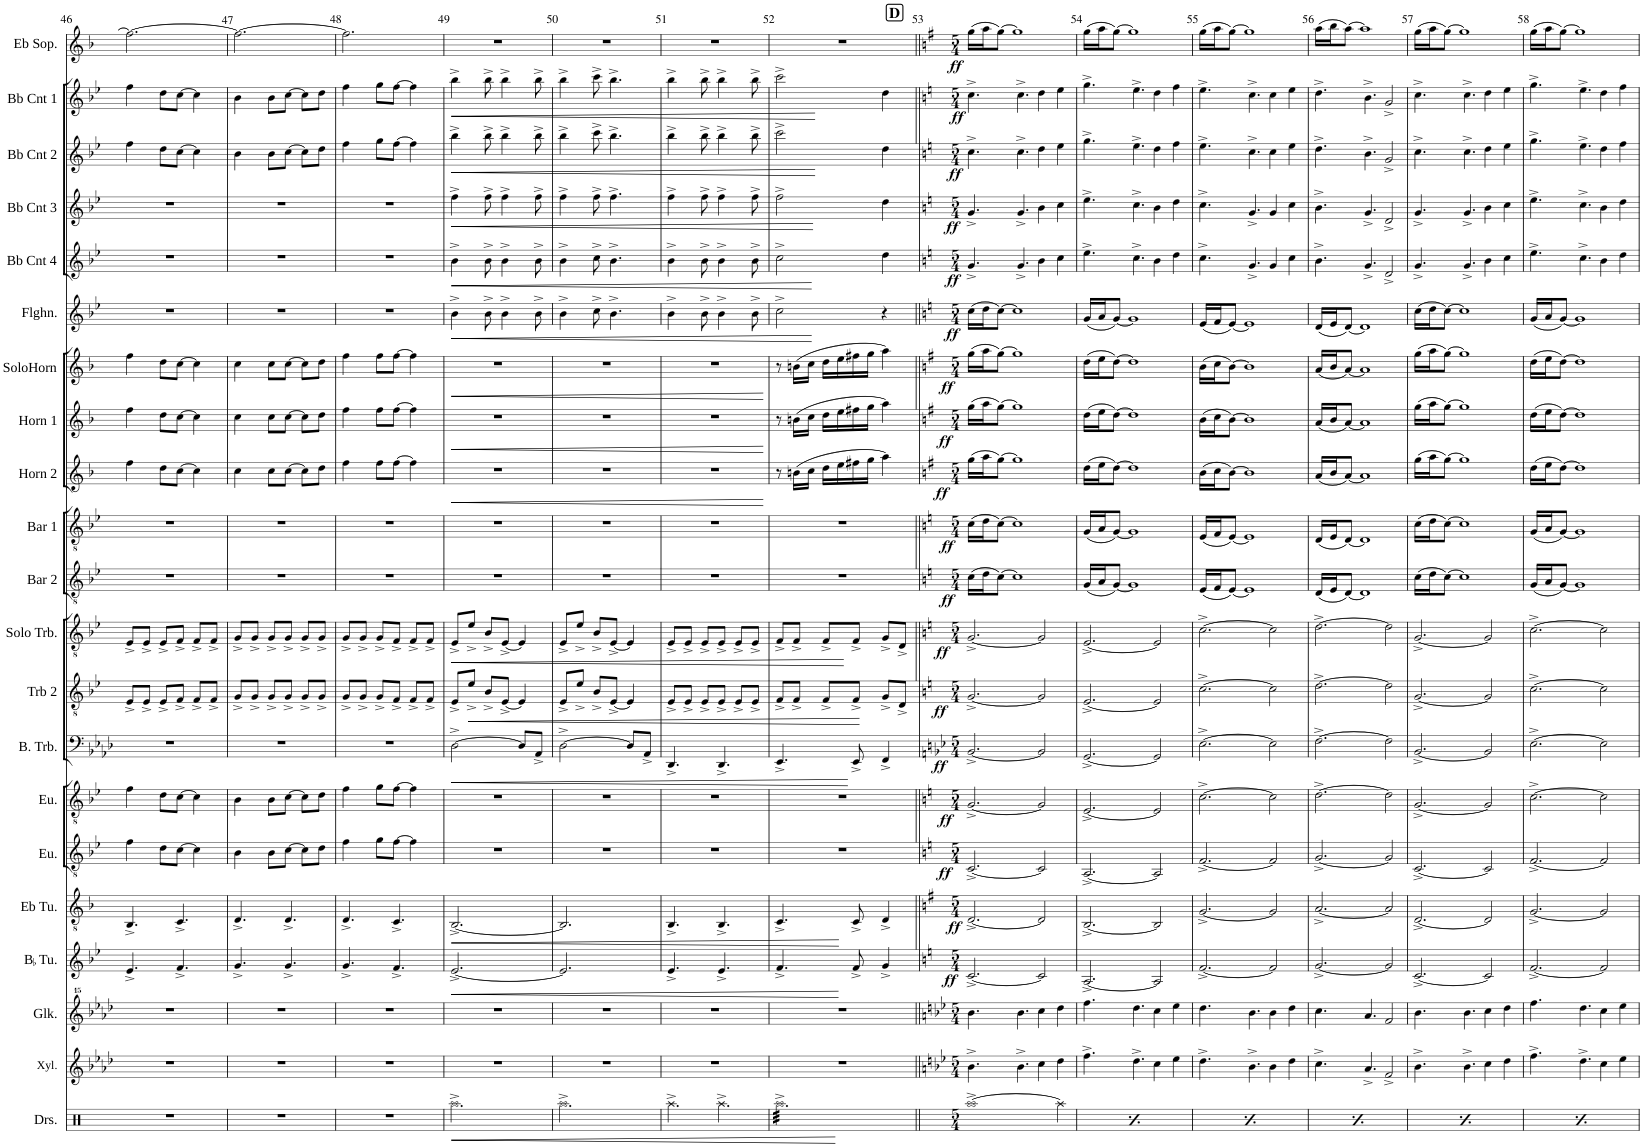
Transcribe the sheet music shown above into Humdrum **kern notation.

**kern	**dynam	**kern	**kern	**kern	**dynam	**kern	**dynam	**kern	**dynam	**kern	**dynam	**kern	**dynam	**kern	**dynam	**kern	**dynam	**kern	**dynam	**kern	**dynam	**kern	**dynam	**kern	**dynam	**kern	**dynam	**kern	**dynam	**kern	**dynam	**kern	**dynam	**kern	**dynam	**kern	**dynam	**kern	**dynam
*part21	*part21	*part20	*part19	*part18	*part18	*part17	*part17	*part16	*part16	*part15	*part15	*part14	*part14	*part13	*part13	*part12	*part12	*part11	*part11	*part10	*part10	*part9	*part9	*part8	*part8	*part7	*part7	*part6	*part6	*part5	*part5	*part4	*part4	*part3	*part3	*part2	*part2	*part1	*part1
*staff21	*staff21	*staff20	*staff19	*staff18	*staff18	*staff17	*staff17	*staff16	*staff16	*staff15	*staff15	*staff14	*staff14	*staff13	*staff13	*staff12	*staff12	*staff11	*staff11	*staff10	*staff10	*staff9	*staff9	*staff8	*staff8	*staff7	*staff7	*staff6	*staff6	*staff5	*staff5	*staff4	*staff4	*staff3	*staff3	*staff2	*staff2	*staff1	*staff1
*I"Drumset	*	*I"Xylophone	*I"Glockenspiel	*I"BaccidentalFlat Tuba	*	*I"Eb Tuba	*	*I"Euphonium	*	*I"Euphonium	*	*I"Bass Trombone	*	*I"Trombone 2	*	*I"Solo Trombone	*	*I"Baritone 2	*	*I"Baritone 1	*	*I"Horn 2	*	*I"Horn 1	*	*I"Solo Horn	*	*I"Flugelhorn	*	*I"Bb Cornet 4	*	*I"Bb Cornet 3	*	*I"Bb Cornet 2	*	*I"Bb Cornet 1	*	*I"Eb Soprano	*
*I'Drs.	*	*I'Xyl.	*I'Glk.	*I'BaccidentalFlat Tu.	*	*I'Eb Tu.	*	*I'Eu.	*	*I'Eu.	*	*I'B. Trb.	*	*I'Trb 2	*	*I'Solo Trb.	*	*I'Bar 2	*	*I'Bar 1	*	*I'Horn 2	*	*I'Horn 1	*	*I'SoloHorn	*	*I'Flghn.	*	*I'Bb Cnt 4	*	*I'Bb Cnt 3	*	*I'Bb Cnt 2	*	*I'Bb Cnt 1	*	*I'Eb Sop.	*
!!LO:PB:g=z
*clefX	*	*clefG2	*clefG^^2	*clefG2	*	*clefGv2	*	*clefGv2	*	*clefGv2	*	*clefF4	*	*clefGv2	*	*clefGv2	*	*clefGv2	*	*clefGv2	*	*clefG2	*	*clefG2	*	*clefG2	*	*clefG2	*	*clefG2	*	*clefG2	*	*clefG2	*	*clefG2	*	*clefG2	*
*	*	*Trd-7c-12	*	*	*	*	*	*	*	*	*	*	*	*	*	*	*	*Trd4c7	*	*	*	*Trd5c9	*	*Trd5c9	*	*Trd5c9	*	*Trd1c2	*	*Trd1c2	*	*Trd1c2	*	*Trd1c2	*	*Trd1c2	*	*Trd-2c-3	*
*k[]	*	*k[b-e-a-d-]	*k[b-e-a-d-]	*k[b-e-]	*	*k[b-]	*	*k[b-e-]	*	*k[b-e-]	*	*k[b-e-a-d-]	*	*k[b-e-]	*	*k[b-e-]	*	*k[b-e-]	*	*k[b-e-]	*	*k[b-]	*	*k[b-]	*	*k[b-]	*	*k[b-e-]	*	*k[b-e-]	*	*k[b-e-]	*	*k[b-e-]	*	*k[b-e-]	*	*k[b-]	*
*M3/4	*	*M3/4	*M3/4	*M3/4	*	*M3/4	*	*M3/4	*	*M3/4	*	*M3/4	*	*M3/4	*	*M3/4	*	*M3/4	*	*M3/4	*	*M3/4	*	*M3/4	*	*M3/4	*	*M3/4	*	*M3/4	*	*M3/4	*	*M3/4	*	*M3/4	*	*M3/4	*
=46	=46	=46	=46	=46	=46	=46	=46	=46	=46	=46	=46	=46	=46	=46	=46	=46	=46	=46	=46	=46	=46	=46	=46	=46	=46	=46	=46	=46	=46	=46	=46	=46	=46	=46	=46	=46	=46	=46	=46
2.r	.	2.r	2.r	4.e-^/	.	4.BB-^/	.	4f\	.	4f\	.	2.r	.	8E-^/L	.	8E-^/L	.	2.r	.	2.r	.	4ff\	.	4ff\	.	4ff\	.	2.r	.	2.r	.	2.r	.	4ff\	.	4ff\	.	2.ff\_	.
.	.	.	.	.	.	.	.	.	.	.	.	.	.	8E-^/J	.	8E-^/J	.	.	.	.	.	.	.	.	.	.	.	.	.	.	.	.	.	.	.	.	.	.	.
.	.	.	.	.	.	.	.	8d\L	.	8d\L	.	.	.	8E-^/L	.	8E-^/L	.	.	.	.	.	8dd\L	.	8dd\L	.	8dd\L	.	.	.	.	.	.	.	8dd\L	.	8dd\L	.	.	.
.	.	.	.	4.f^/	.	4.C^/	.	[8c\J	.	[8c\J	.	.	.	8F^/J	.	8F^/J	.	.	.	.	.	[8cc\J	.	[8cc\J	.	[8cc\J	.	.	.	.	.	.	.	[8cc\J	.	[8cc\J	.	.	.
.	.	.	.	.	.	.	.	4c\]	.	4c\]	.	.	.	8F^/L	.	8F^/L	.	.	.	.	.	4cc\]	.	4cc\]	.	4cc\]	.	.	.	.	.	.	.	4cc\]	.	4cc\]	.	.	.
.	.	.	.	.	.	.	.	.	.	.	.	.	.	8F^/J	.	8F^/J	.	.	.	.	.	.	.	.	.	.	.	.	.	.	.	.	.	.	.	.	.	.	.
=47	=47	=47	=47	=47	=47	=47	=47	=47	=47	=47	=47	=47	=47	=47	=47	=47	=47	=47	=47	=47	=47	=47	=47	=47	=47	=47	=47	=47	=47	=47	=47	=47	=47	=47	=47	=47	=47	=47	=47
2.r	.	2.r	2.r	4.g^/	.	4.D^/	.	4B-\	.	4B-\	.	2.r	.	8G^/L	.	8G^/L	.	2.r	.	2.r	.	4cc\	.	4cc\	.	4cc\	.	2.r	.	2.r	.	2.r	.	4b-\	.	4b-\	.	2.ff\_	.
.	.	.	.	.	.	.	.	.	.	.	.	.	.	8G^/J	.	8G^/J	.	.	.	.	.	.	.	.	.	.	.	.	.	.	.	.	.	.	.	.	.	.	.
.	.	.	.	.	.	.	.	8B-\L	.	8B-\L	.	.	.	8G^/L	.	8G^/L	.	.	.	.	.	8cc\L	.	8cc\L	.	8cc\L	.	.	.	.	.	.	.	8b-\L	.	8b-\L	.	.	.
.	.	.	.	4.g^/	.	4.D^/	.	[8c\J	.	[8c\J	.	.	.	8G^/J	.	8G^/J	.	.	.	.	.	[8cc\J	.	[8cc\J	.	[8cc\J	.	.	.	.	.	.	.	[8cc\J	.	[8cc\J	.	.	.
.	.	.	.	.	.	.	.	8c\L]	.	8c\L]	.	.	.	8G^/L	.	8G^/L	.	.	.	.	.	8cc\L]	.	8cc\L]	.	8cc\L]	.	.	.	.	.	.	.	8cc\L]	.	8cc\L]	.	.	.
.	.	.	.	.	.	.	.	8d\J	.	8d\J	.	.	.	8G^/J	.	8G^/J	.	.	.	.	.	8dd\J	.	8dd\J	.	8dd\J	.	.	.	.	.	.	.	8dd\J	.	8dd\J	.	.	.
=48	=48	=48	=48	=48	=48	=48	=48	=48	=48	=48	=48	=48	=48	=48	=48	=48	=48	=48	=48	=48	=48	=48	=48	=48	=48	=48	=48	=48	=48	=48	=48	=48	=48	=48	=48	=48	=48	=48	=48
2.r	.	2.r	2.r	4.g^/	.	4.D^/	.	4f\	.	4f\	.	2.r	.	8G^/L	.	8G^/L	.	2.r	.	2.r	.	4ff\	.	4ff\	.	4ff\	.	2.r	.	2.r	.	2.r	.	4ff\	.	4ff\	.	2.ff\]	.
.	.	.	.	.	.	.	.	.	.	.	.	.	.	8G^/J	.	8G^/J	.	.	.	.	.	.	.	.	.	.	.	.	.	.	.	.	.	.	.	.	.	.	.
.	.	.	.	.	.	.	.	8g\L	.	8g\L	.	.	.	8G^/L	.	8G^/L	.	.	.	.	.	8ff\L	.	8ff\L	.	8ff\L	.	.	.	.	.	.	.	8gg\L	.	8gg\L	.	.	.
.	.	.	.	4.f^/	.	4.C^/	.	[8f\J	.	[8f\J	.	.	.	8F^/J	.	8F^/J	.	.	.	.	.	[8ff\J	.	[8ff\J	.	[8ff\J	.	.	.	.	.	.	.	[8ff\J	.	[8ff\J	.	.	.
.	.	.	.	.	.	.	.	4f\]	.	4f\]	.	.	.	8F^/L	.	8F^/L	.	.	.	.	.	4ff\]	.	4ff\]	.	4ff\]	.	.	.	.	.	.	.	4ff\]	.	4ff\]	.	.	.
.	.	.	.	.	.	.	.	.	.	.	.	.	.	8F^/J	.	8F^/J	.	.	.	.	.	.	.	.	.	.	.	.	.	.	.	.	.	.	.	.	.	.	.
=49	=49	=49	=49	=49	=49	=49	=49	=49	=49	=49	=49	=49	=49	=49	=49	=49	=49	=49	=49	=49	=49	=49	=49	=49	=49	=49	=49	=49	=49	=49	=49	=49	=49	=49	=49	=49	=49	=49	=49
!	!LO:HP:b	!	!	!	!LO:HP:b	!	!LO:HP:b	!	!	!	!	!	!LO:HP:b	!	!	!	!LO:HP:b	!	!	!	!	!	!LO:HP:b	!	!LO:HP:b	!	!LO:HP:b	!	!LO:HP:b	!	!LO:HP:b	!	!LO:HP:b	!	!LO:HP:b	!	!LO:HP:b	!	!
2.Raa^\	<	2.r	2.r	[2.e-^/	<	[2.BB-^/	<	2.r	.	2.r	.	[2D-^\	<	8E-^/L	.	8E-^/L	<	2.r	.	2.r	.	2.r	<	2.r	<	2.r	<	4b-^\	<	4b-^\	<	4ff^\	<	4bb-^\	<	4bb-^\	<	2.r	.
!	!	!	!	!	!	!	!	!	!	!	!	!	!	!	!LO:HP:b	!	!	!	!	!	!	!	!	!	!	!	!	!	!	!	!	!	!	!	!	!	!	!	!
.	.	.	.	.	.	.	.	.	.	.	.	.	.	8e-^/J	<	8e-^/J	.	.	.	.	.	.	.	.	.	.	.	.	.	.	.	.	.	.	.	.	.	.	.
.	.	.	.	.	.	.	.	.	.	.	.	.	.	8B-^/L	.	8B-^/L	.	.	.	.	.	.	.	.	.	.	.	8b-^\	.	8b-^\	.	8ff^\	.	8bb-^\	.	8bb-^\	.	.	.
.	.	.	.	.	.	.	.	.	.	.	.	.	.	[8E-^/J	.	[8E-^/J	.	.	.	.	.	.	.	.	.	.	.	4b-^\	.	4b-^\	.	4ff^\	.	4bb-^\	.	4bb-^\	.	.	.
.	.	.	.	.	.	.	.	.	.	.	.	8D-/L]	.	4E-/]	.	4E-/]	.	.	.	.	.	.	.	.	.	.	.	.	.	.	.	.	.	.	.	.	.	.	.
.	.	.	.	.	.	.	.	.	.	.	.	8AA-^/J	.	.	.	.	.	.	.	.	.	.	.	.	.	.	.	8b-^\	.	8b-^\	.	8ff^\	.	8bb-^\	.	8bb-^\	.	.	.
.	[	.	.	.	[	.	[	.	.	.	.	.	[	.	[	.	[	.	.	.	.	.	.	.	.	.	.	.	[	.	[	.	[	.	[	.	[	.	.
=50	=50	=50	=50	=50	=50	=50	=50	=50	=50	=50	=50	=50	=50	=50	=50	=50	=50	=50	=50	=50	=50	=50	=50	=50	=50	=50	=50	=50	=50	=50	=50	=50	=50	=50	=50	=50	=50	=50	=50
2.Raa^\	.	2.r	2.r	2.e-/]	.	2.BB-/]	.	2.r	.	2.r	.	[2D-^\	.	8E-^/L	.	8E-^/L	.	2.r	.	2.r	.	2.r	.	2.r	.	2.r	.	4b-^\	.	4b-^\	.	4ff^\	.	4bb-^\	.	4bb-^\	.	2.r	.
.	.	.	.	.	.	.	.	.	.	.	.	.	.	8e-^/J	.	8e-^/J	.	.	.	.	.	.	.	.	.	.	.	.	.	.	.	.	.	.	.	.	.	.	.
.	.	.	.	.	.	.	.	.	.	.	.	.	.	8B-^/L	.	8B-^/L	.	.	.	.	.	.	.	.	.	.	.	8cc^\	.	8cc^\	.	8ff^\	.	8ccc^\	.	8ccc^\	.	.	.
.	.	.	.	.	.	.	.	.	.	.	.	.	.	[8E-^/J	.	[8E-^/J	.	.	.	.	.	.	.	.	.	.	.	4.b-^\	.	4.b-^\	.	4.ff^\	.	4.bb-^\	.	4.bb-^\	.	.	.
.	.	.	.	.	.	.	.	.	.	.	.	8D-/L]	.	4E-/]	.	4E-/]	.	.	.	.	.	.	.	.	.	.	.	.	.	.	.	.	.	.	.	.	.	.	.
.	.	.	.	.	.	.	.	.	.	.	.	8AA-^/J	.	.	.	.	.	.	.	.	.	.	.	.	.	.	.	.	.	.	.	.	.	.	.	.	.	.	.
=51	=51	=51	=51	=51	=51	=51	=51	=51	=51	=51	=51	=51	=51	=51	=51	=51	=51	=51	=51	=51	=51	=51	=51	=51	=51	=51	=51	=51	=51	=51	=51	=51	=51	=51	=51	=51	=51	=51	=51
4.Raa^\	.	2.r	2.r	4.e-^/	.	4.BB-^/	.	2.r	.	2.r	.	4.DD-^/	.	8E-^/L	.	8E-^/L	.	2.r	.	2.r	.	2.r	.	2.r	.	2.r	.	4b-^\	.	4b-^\	.	4ff^\	.	4bb-^\	.	4bb-^\	.	2.r	.
.	.	.	.	.	.	.	.	.	.	.	.	.	.	8E-^/J	.	8E-^/J	.	.	.	.	.	.	.	.	.	.	.	.	.	.	.	.	.	.	.	.	.	.	.
.	.	.	.	.	.	.	.	.	.	.	.	.	.	8E-^/L	.	8E-^/L	.	.	.	.	.	.	.	.	.	.	.	8b-^\	.	8b-^\	.	8ff^\	.	8bb-^\	.	8bb-^\	.	.	.
4.Raa^\	.	.	.	4.e-^/	.	4.BB-^/	.	.	.	.	.	4.DD-^/	.	8E-^/J	.	8E-^/J	.	.	.	.	.	.	.	.	.	.	.	4b-^\	.	4b-^\	.	4ff^\	.	4bb-^\	.	4bb-^\	.	.	.
.	.	.	.	.	.	.	.	.	.	.	.	.	.	8E-^/L	.	8E-^/L	.	.	.	.	.	.	.	.	.	.	.	.	.	.	.	.	.	.	.	.	.	.	.
.	.	.	.	.	.	.	.	.	.	.	.	.	.	8E-^/J	.	8E-^/J	.	.	.	.	.	.	.	.	.	.	.	8b-^\	.	8b-^\	.	8ff^\	.	8bb-^\	.	8bb-^\	.	.	.
.	.	.	.	.	.	.	.	.	.	.	.	.	.	.	.	.	.	.	.	.	.	.	[	.	[	.	[	.	.	.	.	.	.	.	.	.	.	.	.
=52	=52	=52	=52	=52	=52	=52	=52	=52	=52	=52	=52	=52	=52	=52	=52	=52	=52	=52	=52	=52	=52	=52	=52	=52	=52	=52	=52	=52	=52	=52	=52	=52	=52	=52	=52	=52	=52	=52	=52
*tremolo	*	*	*	*	*	*	*	*	*	*	*	*	*	*	*	*	*	*	*	*	*	*	*	*	*	*	*	*	*	*	*	*	*	*	*	*	*	*	*
32Raa^\LLL	.	2.r	2.r	4.f^/	.	4.C^/	.	2.r	.	2.r	.	4.EE-^/	.	8F^/L	.	8F^/L	.	2.r	.	2.r	.	8r	.	8r	.	8r	.	2cc^\	.	2cc^\	.	2ff^\	.	2ccc^\	.	2ccc^\	.	2.r	.
32Raa^\	.	.	.	.	.	.	.	.	.	.	.	.	.	.	.	.	.	.	.	.	.	.	.	.	.	.	.	.	.	.	.	.	.	.	.	.	.	.	.
32Raa^\	.	.	.	.	.	.	.	.	.	.	.	.	.	.	.	.	.	.	.	.	.	.	.	.	.	.	.	.	.	.	.	.	.	.	.	.	.	.	.
32Raa^\	.	.	.	.	.	.	.	.	.	.	.	.	.	.	.	.	.	.	.	.	.	.	.	.	.	.	.	.	.	.	.	.	.	.	.	.	.	.	.
32Raa^\	.	.	.	.	.	.	.	.	.	.	.	.	.	8F^/J	.	8F^/J	.	.	.	.	.	(16bn\LL	.	(16bn\LL	.	(16bn\LL	.	.	.	.	.	.	.	.	.	.	.	.	.
32Raa^\	.	.	.	.	.	.	.	.	.	.	.	.	.	.	.	.	.	.	.	.	.	.	.	.	.	.	.	.	.	.	.	.	.	.	.	.	.	.	.
32Raa^\	.	.	.	.	.	.	.	.	.	.	.	.	.	.	.	.	.	.	.	.	.	16cc\JJ	.	16cc\JJ	.	16cc\JJ	.	.	.	.	.	.	.	.	.	.	.	.	.
32Raa^\	.	.	.	.	.	.	.	.	.	.	.	.	.	.	.	.	.	.	.	.	.	.	.	.	.	.	.	.	.	.	.	.	.	.	.	.	.	.	.
32Raa^\	.	.	.	.	.	.	.	.	.	.	.	.	.	8F^/L	.	8F^/L	.	.	.	.	.	16dd\LL	.	16dd\LL	.	16dd\LL	.	.	.	.	.	.	.	.	.	.	.	.	.
32Raa^\	.	.	.	.	.	.	.	.	.	.	.	.	.	.	.	.	.	.	.	.	.	.	.	.	.	.	.	.	.	.	.	.	.	.	.	.	.	.	.
32Raa^\	.	.	.	.	.	.	.	.	.	.	.	.	.	.	.	.	.	.	.	.	.	16ee\	.	16ee\	.	16ee\	.	.	.	.	.	.	.	.	.	.	.	.	.
32Raa^\	.	.	.	.	.	.	.	.	.	.	.	.	.	.	.	.	.	.	.	.	.	.	.	.	.	.	.	.	.	.	.	.	.	.	.	.	.	.	.
32Raa^\	.	.	.	8f^/	.	8C^/	.	.	.	.	.	8EE-^/	.	8F^/J	.	8F^/J	.	.	.	.	.	16ff#X\	.	16ff#X\	.	16ff#X\	.	.	.	.	.	.	.	.	.	.	.	.	.
32Raa^\	.	.	.	.	.	.	.	.	.	.	.	.	.	.	.	.	.	.	.	.	.	.	.	.	.	.	.	.	.	.	.	.	.	.	.	.	.	.	.
32Raa^\	.	.	.	.	.	.	.	.	.	.	.	.	.	.	.	.	.	.	.	.	.	16gg\JJ	.	16gg\JJ	.	16gg\JJ	.	.	.	.	.	.	.	.	.	.	.	.	.
32Raa^\	.	.	.	.	.	.	.	.	.	.	.	.	.	.	.	.	.	.	.	.	.	.	.	.	.	.	.	.	.	.	.	.	.	.	.	.	.	.	.
32Raa^\	.	.	.	4g^/	.	4D^/	.	.	.	.	.	4FF^/	.	8G^/L	.	8G^/L	.	.	.	.	.	4aa\)	.	4aa\)	.	4aa\)	.	4r	.	4dd\	.	4dd\	.	4dd\	.	4dd\	.	.	.
32Raa^\	.	.	.	.	.	.	.	.	.	.	.	.	.	.	.	.	.	.	.	.	.	.	.	.	.	.	.	.	.	.	.	.	.	.	.	.	.	.	.
32Raa^\	.	.	.	.	.	.	.	.	.	.	.	.	.	.	.	.	.	.	.	.	.	.	.	.	.	.	.	.	.	.	.	.	.	.	.	.	.	.	.
32Raa^\	.	.	.	.	.	.	.	.	.	.	.	.	.	.	.	.	.	.	.	.	.	.	.	.	.	.	.	.	.	.	.	.	.	.	.	.	.	.	.
32Raa^\	.	.	.	.	.	.	.	.	.	.	.	.	.	8D^/J	.	8D^/J	.	.	.	.	.	.	.	.	.	.	.	.	.	.	.	.	.	.	.	.	.	.	.
32Raa^\	.	.	.	.	.	.	.	.	.	.	.	.	.	.	.	.	.	.	.	.	.	.	.	.	.	.	.	.	.	.	.	.	.	.	.	.	.	.	.
32Raa^\	.	.	.	.	.	.	.	.	.	.	.	.	.	.	.	.	.	.	.	.	.	.	.	.	.	.	.	.	.	.	.	.	.	.	.	.	.	.	.
32Raa^\JJJ	.	.	.	.	.	.	.	.	.	.	.	.	.	.	.	.	.	.	.	.	.	.	.	.	.	.	.	.	.	.	.	.	.	.	.	.	.	.	.
*Xtremolo	*	*	*	*	*	*	*	*	*	*	*	*	*	*	*	*	*	*	*	*	*	*	*	*	*	*	*	*	*	*	*	*	*	*	*	*	*	*	*
!!LO:REH:place=s1:a:B:cj:fs=14:t=D
=53||	=53||	=53||	=53||	=53||	=53||	=53||	=53||	=53||	=53||	=53||	=53||	=53||	=53||	=53||	=53||	=53||	=53||	=53||	=53||	=53||	=53||	=53||	=53||	=53||	=53||	=53||	=53||	=53||	=53||	=53||	=53||	=53||	=53||	=53||	=53||	=53||	=53||	=53||	=53||
*	*	*k[b-e-]	*k[b-e-]	*k[]	*	*k[f#]	*	*k[]	*	*k[]	*	*k[b-e-]	*	*k[]	*	*k[]	*	*k[]	*	*k[]	*	*k[f#]	*	*k[f#]	*	*k[f#]	*	*k[]	*	*k[]	*	*k[]	*	*k[]	*	*k[]	*	*k[f#]	*
*M5/4	*	*M5/4	*M5/4	*M5/4	*	*M5/4	*	*M5/4	*	*M5/4	*	*M5/4	*	*M5/4	*	*M5/4	*	*M5/4	*	*M5/4	*	*M5/4	*	*M5/4	*	*M5/4	*	*M5/4	*	*M5/4	*	*M5/4	*	*M5/4	*	*M5/4	*	*M5/4	*
!	!	!	!	!	!LO:DY:b	!	!LO:DY:b	!	!LO:DY:b	!	!LO:DY:b	!	!LO:DY:b	!	!LO:DY:b	!	!LO:DY:b	!	!LO:DY:b	!	!LO:DY:b	!	!LO:DY:b	!	!LO:DY:b	!	!LO:DY:b	!	!LO:DY:b	!	!LO:DY:b	!	!LO:DY:b	!	!LO:DY:b	!	!LO:DY:b	!	!LO:DY:b
[1Raa^>	.	4.b-^\	4.bbb-\	[2.c^/	ff	[2.D^/	ff	[2.C^/	ff	[2.G^/	ff	[2.BB-^/	ff	[2.G^/	ff	[2.G^/	ff	(16c\LL	ff	(16c\LL	ff	(16gg\LL	ff	(16gg\LL	ff	(16gg\LL	ff	(16cc\LL	ff	4.g^/	ff	4.g^/	ff	4.cc^\	ff	4.cc^\	ff	(16gg\LL	ff
.	.	.	.	.	.	.	.	.	.	.	.	.	.	.	.	.	.	16d\J	.	16d\J	.	16aa\J	.	16aa\J	.	16aa\J	.	16dd\J	.	.	.	.	.	.	.	.	.	16aa\J	.
.	.	.	.	.	.	.	.	.	.	.	.	.	.	.	.	.	.	[8c\J)	.	[8c\J)	.	[8gg\J)	.	[8gg\J)	.	[8gg\J)	.	[8cc\J)	.	.	.	.	.	.	.	.	.	[8gg\J)	.
.	.	.	.	.	.	.	.	.	.	.	.	.	.	.	.	.	.	1c]	.	1c]	.	1gg]	.	1gg]	.	1gg]	.	1cc]	.	.	.	.	.	.	.	.	.	1gg]	.
.	.	4.b-^\	4.bbb-\	.	.	.	.	.	.	.	.	.	.	.	.	.	.	.	.	.	.	.	.	.	.	.	.	.	.	4.g^/	.	4.g^/	.	4.cc^\	.	4.cc^\	.	.	.
.	.	4cc\	4cccc\	2c/]	.	2D/]	.	2C/]	.	2G/]	.	2BB-/]	.	2G/]	.	2G/]	.	.	.	.	.	.	.	.	.	.	.	.	.	4b\	.	4b\	.	4dd\	.	4dd\	.	.	.
4Raa\]	.	4dd\	4dddd\	.	.	.	.	.	.	.	.	.	.	.	.	.	.	.	.	.	.	.	.	.	.	.	.	.	.	4cc\	.	4cc\	.	4ee\	.	4ee\	.	.	.
=54	=54	=54	=54	=54	=54	=54	=54	=54	=54	=54	=54	=54	=54	=54	=54	=54	=54	=54	=54	=54	=54	=54	=54	=54	=54	=54	=54	=54	=54	=54	=54	=54	=54	=54	=54	=54	=54	=54	=54
[1Raa^>	.	4.ff^\	4.ffff\	[2.A^/	.	[2.BB^/	.	[2.AA^/	.	[2.E^/	.	[2.GG^/	.	[2.E^/	.	[2.E^/	.	(16G/LL	.	(16G/LL	.	(16dd\LL	.	(16dd\LL	.	(16dd\LL	.	(16g/LL	.	4.ee^\	.	4.ee^\	.	4.gg^\	.	4.gg^\	.	(16gg\LL	.
.	.	.	.	.	.	.	.	.	.	.	.	.	.	.	.	.	.	16A/J	.	16A/J	.	16ee\J	.	16ee\J	.	16ee\J	.	16a/J	.	.	.	.	.	.	.	.	.	16aa\J	.
.	.	.	.	.	.	.	.	.	.	.	.	.	.	.	.	.	.	[8G/J)	.	[8G/J)	.	[8dd\J)	.	[8dd\J)	.	[8dd\J)	.	[8g/J)	.	.	.	.	.	.	.	.	.	[8gg\J)	.
.	.	.	.	.	.	.	.	.	.	.	.	.	.	.	.	.	.	1G]	.	1G]	.	1dd]	.	1dd]	.	1dd]	.	1g]	.	.	.	.	.	.	.	.	.	1gg]	.
.	.	4.dd^\	4.dddd\	.	.	.	.	.	.	.	.	.	.	.	.	.	.	.	.	.	.	.	.	.	.	.	.	.	.	4.cc^\	.	4.cc^\	.	4.ee^\	.	4.ee^\	.	.	.
.	.	4cc\	4cccc\	2A/]	.	2BB/]	.	2AA/]	.	2E/]	.	2GG/]	.	2E/]	.	2E/]	.	.	.	.	.	.	.	.	.	.	.	.	.	4b\	.	4b\	.	4dd\	.	4dd\	.	.	.
4Raa\]	.	4ee-\	4eeee-\	.	.	.	.	.	.	.	.	.	.	.	.	.	.	.	.	.	.	.	.	.	.	.	.	.	.	4dd\	.	4dd\	.	4ff\	.	4ff\	.	.	.
=55	=55	=55	=55	=55	=55	=55	=55	=55	=55	=55	=55	=55	=55	=55	=55	=55	=55	=55	=55	=55	=55	=55	=55	=55	=55	=55	=55	=55	=55	=55	=55	=55	=55	=55	=55	=55	=55	=55	=55
[1Raa^>	.	4.dd^\	4.dddd\	[2.f^/	.	[2.G^/	.	[2.F^/	.	[2.c^\	.	[2.E-^\	.	[2.c^\	.	[2.c^\	.	(16E/LL	.	(16E/LL	.	(16b\LL	.	(16b\LL	.	(16b\LL	.	(16e/LL	.	4.cc^\	.	4.cc^\	.	4.ee^\	.	4.ee^\	.	(16gg\LL	.
.	.	.	.	.	.	.	.	.	.	.	.	.	.	.	.	.	.	16F/J	.	16F/J	.	16cc\J	.	16cc\J	.	16cc\J	.	16f/J	.	.	.	.	.	.	.	.	.	16aa\J	.
.	.	.	.	.	.	.	.	.	.	.	.	.	.	.	.	.	.	[8E/J)	.	[8E/J)	.	[8b\J)	.	[8b\J)	.	[8b\J)	.	[8e/J)	.	.	.	.	.	.	.	.	.	[8gg\J)	.
.	.	.	.	.	.	.	.	.	.	.	.	.	.	.	.	.	.	1E]	.	1E]	.	1b]	.	1b]	.	1b]	.	1e]	.	.	.	.	.	.	.	.	.	1gg]	.
.	.	4.b-^\	4.bbb-\	.	.	.	.	.	.	.	.	.	.	.	.	.	.	.	.	.	.	.	.	.	.	.	.	.	.	4.g^/	.	4.g^/	.	4.cc^\	.	4.cc^\	.	.	.
.	.	4b-\	4bbb-\	2f/]	.	2G/]	.	2F/]	.	2c\]	.	2E-\]	.	2c\]	.	2c\]	.	.	.	.	.	.	.	.	.	.	.	.	.	4g/	.	4g/	.	4cc\	.	4cc\	.	.	.
4Raa\]	.	4dd\	4dddd\	.	.	.	.	.	.	.	.	.	.	.	.	.	.	.	.	.	.	.	.	.	.	.	.	.	.	4cc\	.	4cc\	.	4ee\	.	4ee\	.	.	.
=56	=56	=56	=56	=56	=56	=56	=56	=56	=56	=56	=56	=56	=56	=56	=56	=56	=56	=56	=56	=56	=56	=56	=56	=56	=56	=56	=56	=56	=56	=56	=56	=56	=56	=56	=56	=56	=56	=56	=56
[1Raa^>	.	4.cc^\	4.cccc\	[2.g^/	.	[2.A^/	.	[2.G^/	.	[2.d^\	.	[2.F^\	.	[2.d^\	.	[2.d^\	.	(16D/LL	.	(16D/LL	.	(16a/LL	.	(16a/LL	.	(16a/LL	.	(16d/LL	.	4.b^\	.	4.b^\	.	4.dd^\	.	4.dd^\	.	(16aa\LL	.
.	.	.	.	.	.	.	.	.	.	.	.	.	.	.	.	.	.	16E/J	.	16E/J	.	16b/J	.	16b/J	.	16b/J	.	16e/J	.	.	.	.	.	.	.	.	.	16bb\J	.
.	.	.	.	.	.	.	.	.	.	.	.	.	.	.	.	.	.	[8D/J)	.	[8D/J)	.	[8a/J)	.	[8a/J)	.	[8a/J)	.	[8d/J)	.	.	.	.	.	.	.	.	.	[8aa\J)	.
.	.	.	.	.	.	.	.	.	.	.	.	.	.	.	.	.	.	1D]	.	1D]	.	1a]	.	1a]	.	1a]	.	1d]	.	.	.	.	.	.	.	.	.	1aa]	.
.	.	4.a^/	4.aaa/	.	.	.	.	.	.	.	.	.	.	.	.	.	.	.	.	.	.	.	.	.	.	.	.	.	.	4.g^/	.	4.g^/	.	4.b^\	.	4.b^\	.	.	.
.	.	2f^/	2fff/	2g/]	.	2A/]	.	2G/]	.	2d\]	.	2F\]	.	2d\]	.	2d\]	.	.	.	.	.	.	.	.	.	.	.	.	.	2d^/	.	2d^/	.	2g^/	.	2g^/	.	.	.
4Raa\]	.	.	.	.	.	.	.	.	.	.	.	.	.	.	.	.	.	.	.	.	.	.	.	.	.	.	.	.	.	.	.	.	.	.	.	.	.	.	.
=57	=57	=57	=57	=57	=57	=57	=57	=57	=57	=57	=57	=57	=57	=57	=57	=57	=57	=57	=57	=57	=57	=57	=57	=57	=57	=57	=57	=57	=57	=57	=57	=57	=57	=57	=57	=57	=57	=57	=57
[1Raa^>	.	4.b-^\	4.bbb-\	[2.c^/	.	[2.D^/	.	[2.C^/	.	[2.G^/	.	[2.BB-^/	.	[2.G^/	.	[2.G^/	.	(16c\LL	.	(16c\LL	.	(16gg\LL	.	(16gg\LL	.	(16gg\LL	.	(16cc\LL	.	4.g^/	.	4.g^/	.	4.cc^\	.	4.cc^\	.	(16gg\LL	.
.	.	.	.	.	.	.	.	.	.	.	.	.	.	.	.	.	.	16d\J	.	16d\J	.	16aa\J	.	16aa\J	.	16aa\J	.	16dd\J	.	.	.	.	.	.	.	.	.	16aa\J	.
.	.	.	.	.	.	.	.	.	.	.	.	.	.	.	.	.	.	[8c\J)	.	[8c\J)	.	[8gg\J)	.	[8gg\J)	.	[8gg\J)	.	[8cc\J)	.	.	.	.	.	.	.	.	.	[8gg\J)	.
.	.	.	.	.	.	.	.	.	.	.	.	.	.	.	.	.	.	1c]	.	1c]	.	1gg]	.	1gg]	.	1gg]	.	1cc]	.	.	.	.	.	.	.	.	.	1gg]	.
.	.	4.b-^\	4.bbb-\	.	.	.	.	.	.	.	.	.	.	.	.	.	.	.	.	.	.	.	.	.	.	.	.	.	.	4.g^/	.	4.g^/	.	4.cc^\	.	4.cc^\	.	.	.
.	.	4cc\	4cccc\	2c/]	.	2D/]	.	2C/]	.	2G/]	.	2BB-/]	.	2G/]	.	2G/]	.	.	.	.	.	.	.	.	.	.	.	.	.	4b\	.	4b\	.	4dd\	.	4dd\	.	.	.
4Raa\]	.	4dd\	4dddd\	.	.	.	.	.	.	.	.	.	.	.	.	.	.	.	.	.	.	.	.	.	.	.	.	.	.	4cc\	.	4cc\	.	4ee\	.	4ee\	.	.	.
=58	=58	=58	=58	=58	=58	=58	=58	=58	=58	=58	=58	=58	=58	=58	=58	=58	=58	=58	=58	=58	=58	=58	=58	=58	=58	=58	=58	=58	=58	=58	=58	=58	=58	=58	=58	=58	=58	=58	=58
[1Raa^>	.	4.ff^\	4.ffff\	[2.f^/	.	[2.G^/	.	[2.F^/	.	[2.c^\	.	[2.E-^\	.	[2.c^\	.	[2.c^\	.	(16G/LL	.	(16G/LL	.	(16dd\LL	.	(16dd\LL	.	(16dd\LL	.	(16g/LL	.	4.ee^\	.	4.ee^\	.	4.gg^\	.	4.gg^\	.	(16gg\LL	.
.	.	.	.	.	.	.	.	.	.	.	.	.	.	.	.	.	.	16A/J	.	16A/J	.	16ee\J	.	16ee\J	.	16ee\J	.	16a/J	.	.	.	.	.	.	.	.	.	16aa\J	.
.	.	.	.	.	.	.	.	.	.	.	.	.	.	.	.	.	.	[8G/J)	.	[8G/J)	.	[8dd\J)	.	[8dd\J)	.	[8dd\J)	.	[8g/J)	.	.	.	.	.	.	.	.	.	[8gg\J)	.
.	.	.	.	.	.	.	.	.	.	.	.	.	.	.	.	.	.	1G]	.	1G]	.	1dd]	.	1dd]	.	1dd]	.	1g]	.	.	.	.	.	.	.	.	.	1gg]	.
.	.	4.dd^\	4.dddd\	.	.	.	.	.	.	.	.	.	.	.	.	.	.	.	.	.	.	.	.	.	.	.	.	.	.	4.cc^\	.	4.cc^\	.	4.ee^\	.	4.ee^\	.	.	.
.	.	4cc\	4cccc\	2f/]	.	2G/]	.	2F/]	.	2c\]	.	2E-\]	.	2c\]	.	2c\]	.	.	.	.	.	.	.	.	.	.	.	.	.	4b\	.	4b\	.	4dd\	.	4dd\	.	.	.
4Raa\]	.	4ee-\	4eeee-\	.	.	.	.	.	.	.	.	.	.	.	.	.	.	.	.	.	.	.	.	.	.	.	.	.	.	4dd\	.	4dd\	.	4ff\	.	4ff\	.	.	.
=	=	=	=	=	=	=	=	=	=	=	=	=	=	=	=	=	=	=	=	=	=	=	=	=	=	=	=	=	=	=	=	=	=	=	=	=	=	=	=
*-	*-	*-	*-	*-	*-	*-	*-	*-	*-	*-	*-	*-	*-	*-	*-	*-	*-	*-	*-	*-	*-	*-	*-	*-	*-	*-	*-	*-	*-	*-	*-	*-	*-	*-	*-	*-	*-	*-	*-
